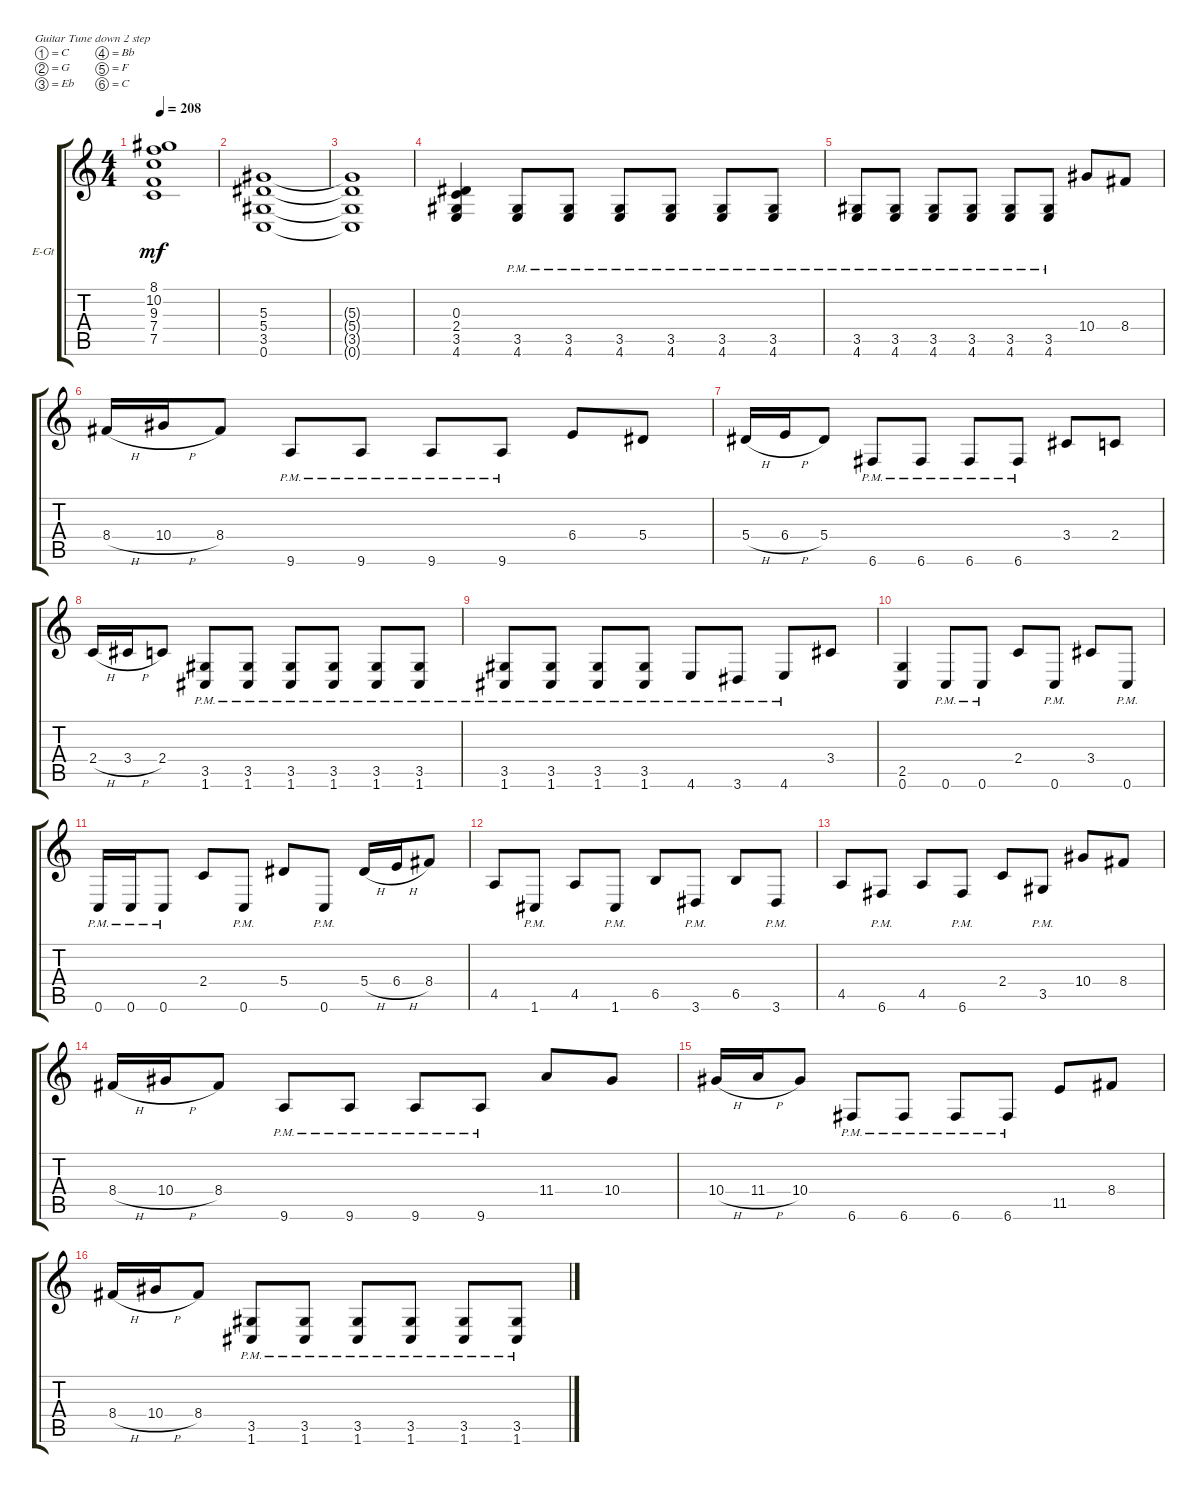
\defaultSystemsLayout 4
\bracketExtendMode groupsimilarinstruments
\firstSystemTrackNameOrientation horizontal
\otherSystemsTrackNameOrientation horizontal
\track ("Knight Rhythm" "E-Gt") {instrument overdrivenguitar}
\staff {score tabs}
\tuning (C4 G3 Eb3 Bb2 F2 C2)
\ts (4 4)
\tempo 208
\clef g2
\ks c
(7.5{t} 7.4{t} 9.3{t} 10.2{t} 8.1{t}).1{dy mf} |
(3.5 5.4 5.3 0.6).1 |
(5.3{t} 5.4{t} 3.5{t} 0.6{t}).1 |
(4.6 3.5 2.4 0.3).4 (4.6{pm} 3.5{pm}).8 (4.6{pm} 3.5{pm}).8 (4.6{pm} 3.5{pm}).8 (4.6{pm} 3.5{pm}).8 (4.6{pm} 3.5{pm}).8 (4.6{pm} 3.5{pm}).8 |
(4.6{pm} 3.5{pm}).8 (4.6{pm} 3.5{pm}).8 (4.6{pm} 3.5{pm}).8 (4.6{pm} 3.5{pm}).8 (4.6{pm} 3.5{pm}).8 (4.6{pm} 3.5{pm}).8 10.4.8 8.4.8 |
8.4{h}.16 10.4{h}.16 8.4.8 9.6{pm}.8 9.6{pm}.8 9.6{pm}.8 9.6{pm}.8 6.4.8 5.4.8 |
5.4{h}.16 6.4{h}.16 5.4.8 6.6{pm}.8 6.6{pm}.8 6.6{pm}.8 6.6{pm}.8 3.4.8 2.4.8 |
2.4{h}.16 3.4{h}.16 2.4.8 (1.6{pm} 3.5{pm}).8 (1.6{pm} 3.5{pm}).8 (1.6{pm} 3.5{pm}).8 (1.6{pm} 3.5{pm}).8 (1.6{pm} 3.5{pm}).8 (1.6{pm} 3.5{pm}).8 |
(1.6{pm} 3.5{pm}).8 (1.6{pm} 3.5{pm}).8 (1.6{pm} 3.5{pm}).8 (1.6{pm} 3.5{pm}).8 4.6{pm}.8 3.6{pm}.8 4.6{pm}.8 3.4.8 |
(0.6 2.5).4 0.6{pm}.8 0.6{pm}.8 2.4.8 0.6{pm}.8 3.4.8 0.6{pm}.8 |
0.6{pm}.16 0.6{pm}.16 0.6{pm}.8 2.4.8 0.6{pm}.8 5.4.8 0.6{pm}.8 5.4{h}.16 6.4{h}.16 8.4.8 |
4.5.8 1.6{pm}.8 4.5.8 1.6{pm}.8 6.5.8 3.6{pm}.8 6.5.8 3.6{pm}.8 |
4.5.8 6.6{pm}.8 4.5.8 6.6{pm}.8 2.4.8 3.5{pm}.8 10.4.8 8.4.8 |
8.4{h}.16 10.4{h}.16 8.4.8 9.6{pm}.8 9.6{pm}.8 9.6{pm}.8 9.6{pm}.8 11.4.8 10.4.8 |
10.4{h}.16 11.4{h}.16 10.4.8 6.6{pm}.8 6.6{pm}.8 6.6{pm}.8 6.6{pm}.8 11.5.8 8.4.8 |
8.4{h}.16 10.4{h}.16 8.4.8 (1.6{pm} 3.5{pm}).8 (1.6{pm} 3.5{pm}).8 (1.6{pm} 3.5{pm}).8 (1.6{pm} 3.5{pm}).8 (1.6{pm} 3.5{pm}).8 (1.6{pm} 3.5{pm}).8
